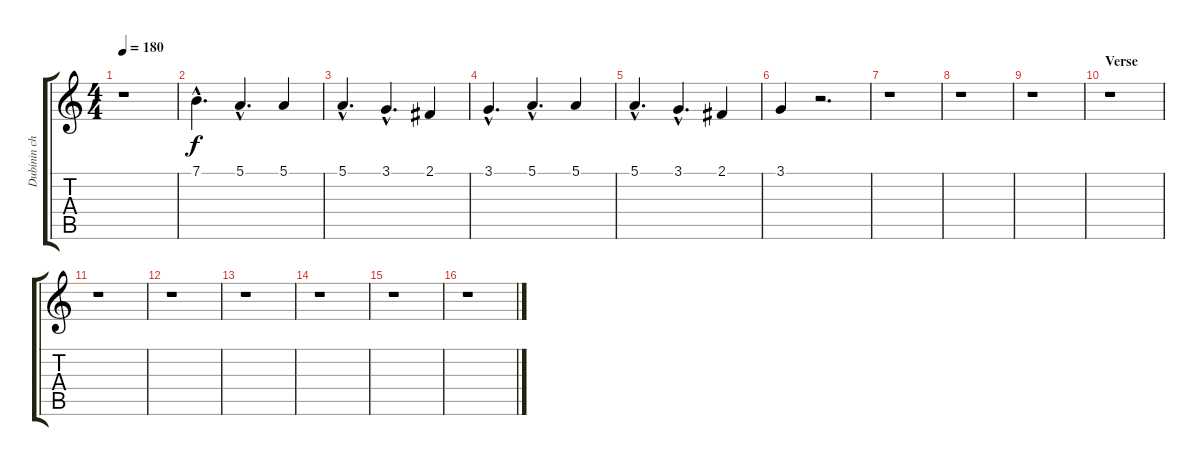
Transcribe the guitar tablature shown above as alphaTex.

\track ("Dubinin chant" "Dubinin ch") {instrument baritonesax}
\staff {score tabs}
\tuning (E4 B3 G3 D3 A2 E2) {hide}
\ts (4 4)
\tempo 180
\clef g2
\ks c
r.1{dy f} |
7.1{hac}.4{d} 5.1{hac}.4{d} 5.1.4 |
5.1{hac}.4{d} 3.1{hac}.4{d} 2.1.4 |
3.1{hac}.4{d} 5.1{hac}.4{d} 5.1.4 |
5.1{hac}.4{d} 3.1{hac}.4{d} 2.1.4 |
3.1.4 r.2{d} |
r.1 |
r.1 |
r.1 |
\section ("" "Verse")
r.1 |
r.1 |
r.1 |
r.1 |
r.1 |
r.1 |
r.1
